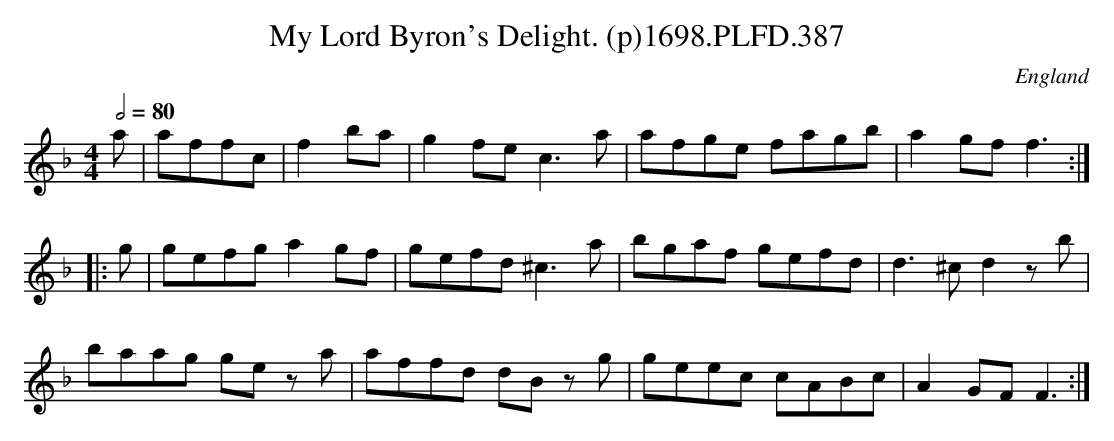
X:1
T:My Lord Byron's Delight. (p)1698.PLFD.387
M:4/4
L:1/8
Q:1/2=80
O:England
K:F
a | affc | f2ba | g2fec3a | afge fagb | a2gff3 :|
|: g | gefga2gf | gefd^c3a | bgaf gefd | d3^cd2 z b |
baag ge z a | affd dB z g | geec cABc | A2GFF3 :|
